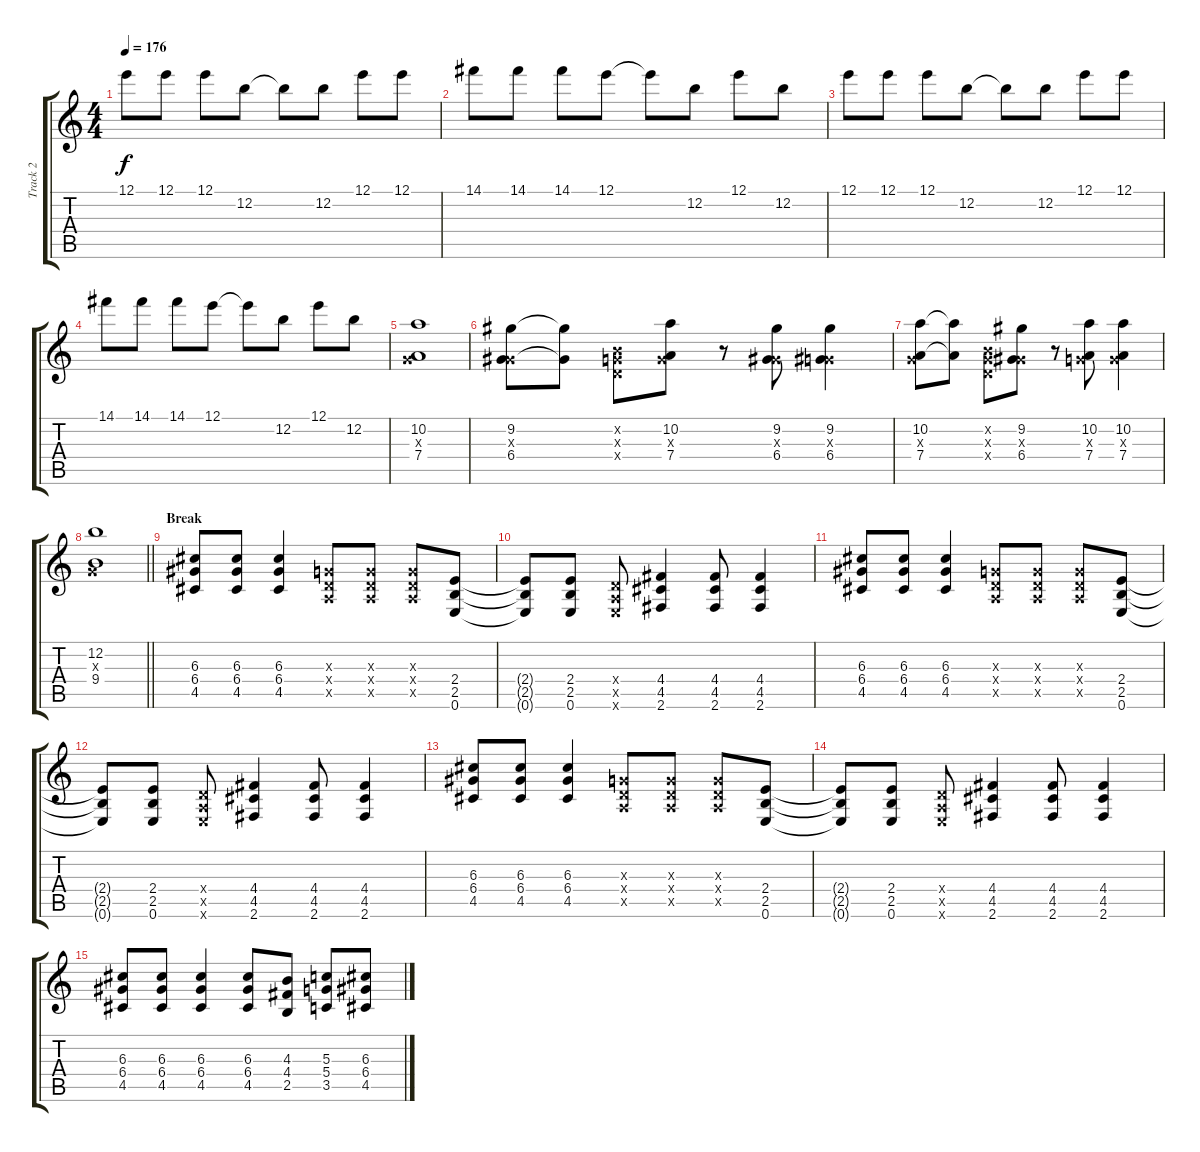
\track ("Track 2" "Track 2") {instrument overdrivenguitar}
\staff {score tabs}
\tuning (E4 B3 G3 D3 A2 E2) {hide}
\ts (4 4)
\tempo 176
\clef g2
\ks c
12.1.8{dy f} 12.1.8 12.1.8 12.2.8 12.2{t}.8 12.2.8 12.1.8 12.1.8 |
14.1.8 14.1.8 14.1.8 12.1.8 12.1{t}.8 12.2.8 12.1.8 12.2.8 |
12.1.8 12.1.8 12.1.8 12.2.8 12.2{t}.8 12.2.8 12.1.8 12.1.8 |
14.1.8 14.1.8 14.1.8 12.1.8 12.1{t}.8 12.2.8 12.1.8 12.2.8 |
(10.2 0.3{x} 7.4).1 |
(9.2 0.3{x} 6.4).8 (9.2{t} 6.4{t}).8 (0.2{x} 0.3{x} 0.4{x}).8 (10.2 0.3{x} 7.4).8 r.8 (9.2 0.3{x} 6.4).8 (9.2 0.3{x} 6.4).4 |
(10.2 0.3{x} 7.4).8 (10.2{t} 7.4{t}).8 (0.2{x} 0.3{x} 0.4{x}).8 (9.2 0.3{x} 6.4).8 r.8 (10.2 0.3{x} 7.4).8 (10.2 0.3{x} 7.4).4 |
\barLineRight lightlight
(12.2 0.3{x} 9.4).1 |
\section ("" "Break")
(6.3 6.4 4.5).8 (6.3 6.4 4.5).8 (6.3 6.4 4.5).4 (0.3{x} 0.4{x} 0.5{x}).8 (0.3{x} 0.4{x} 0.5{x}).8 (0.3{x} 0.4{x} 0.5{x}).8 (2.4 2.5 0.6).8 |
(2.4{t} 2.5{t} 0.6{t}).8 (2.4 2.5 0.6).8 (0.4{x} 0.5{x} 0.6{x}).8 (4.4 4.5 2.6).4 (4.4 4.5 2.6).8 (4.4 4.5 2.6).4 |
(6.3 6.4 4.5).8 (6.3 6.4 4.5).8 (6.3 6.4 4.5).4 (0.3{x} 0.4{x} 0.5{x}).8 (0.3{x} 0.4{x} 0.5{x}).8 (0.3{x} 0.4{x} 0.5{x}).8 (2.4 2.5 0.6).8 |
(2.4{t} 2.5{t} 0.6{t}).8 (2.4 2.5 0.6).8 (0.4{x} 0.5{x} 0.6{x}).8 (4.4 4.5 2.6).4 (4.4 4.5 2.6).8 (4.4 4.5 2.6).4 |
(6.3 6.4 4.5).8 (6.3 6.4 4.5).8 (6.3 6.4 4.5).4 (0.3{x} 0.4{x} 0.5{x}).8 (0.3{x} 0.4{x} 0.5{x}).8 (0.3{x} 0.4{x} 0.5{x}).8 (2.4 2.5 0.6).8 |
(2.4{t} 2.5{t} 0.6{t}).8 (2.4 2.5 0.6).8 (0.4{x} 0.5{x} 0.6{x}).8 (4.4 4.5 2.6).4 (4.4 4.5 2.6).8 (4.4 4.5 2.6).4 |
(6.3 6.4 4.5).8 (6.3 6.4 4.5).8 (6.3 6.4 4.5).4 (6.3 6.4 4.5).8 (4.3 4.4 2.5).8 (5.3 5.4 3.5).8 (6.3 6.4 4.5).8
